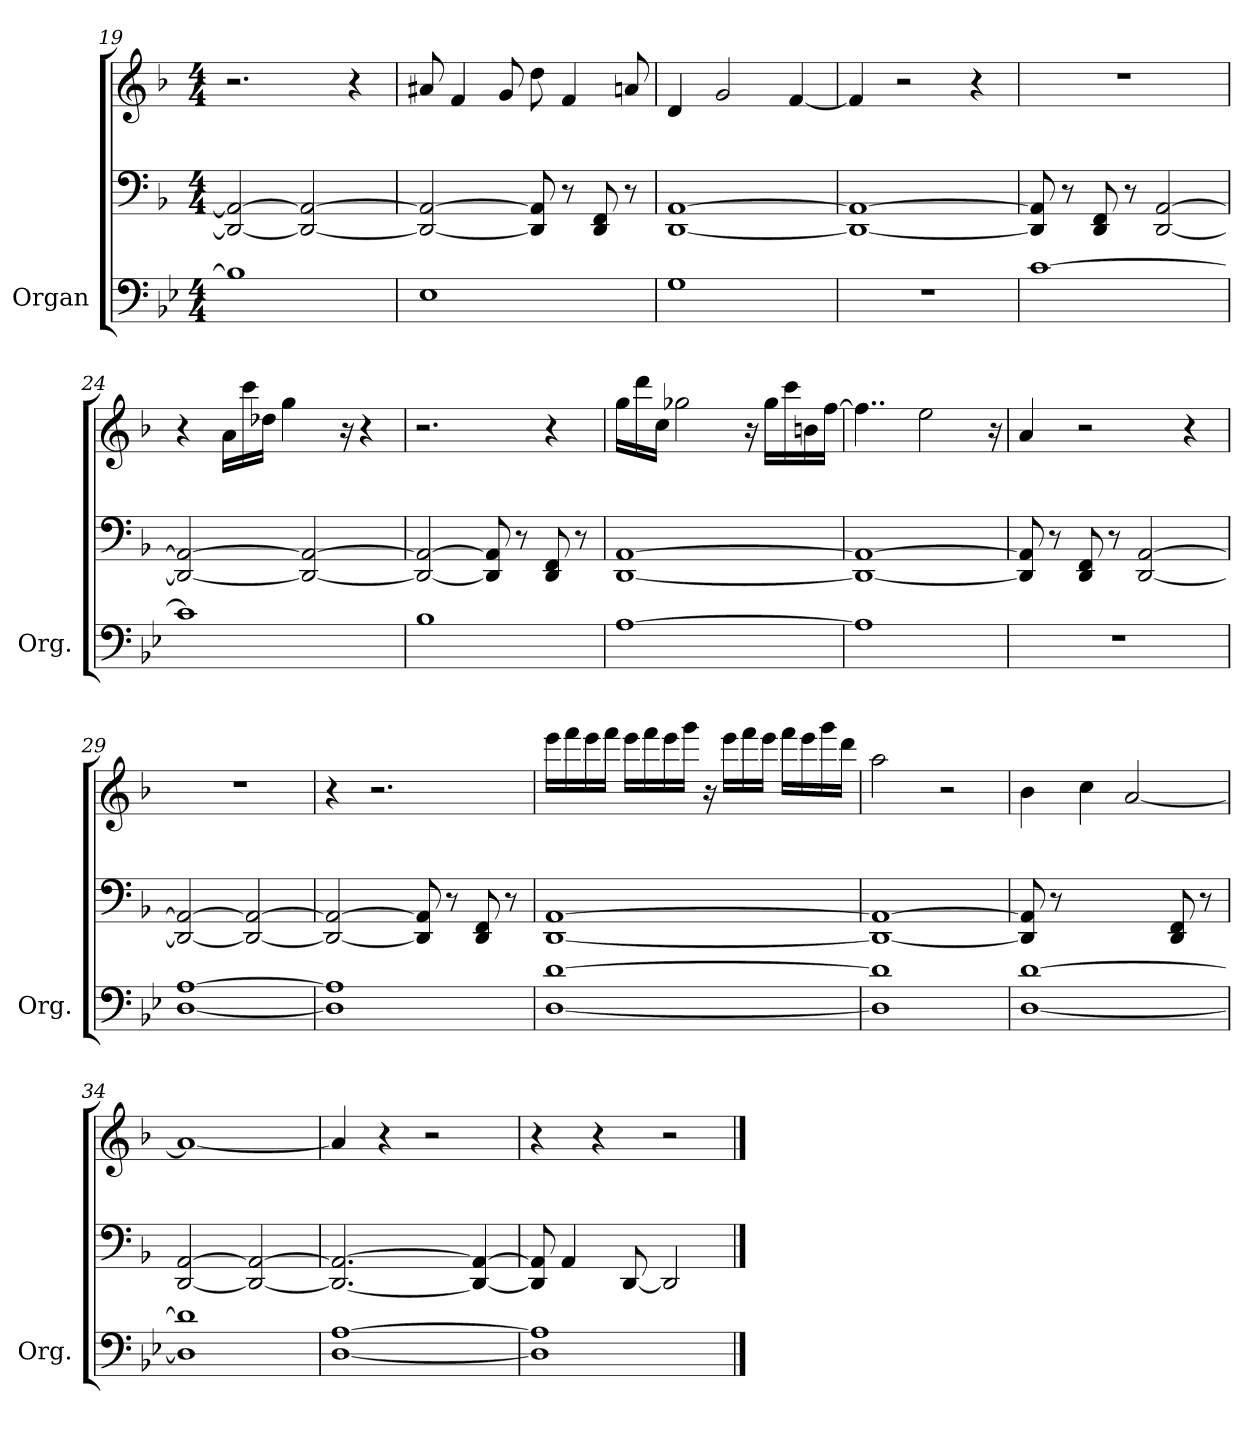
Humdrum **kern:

**kern	**kern	**kern
*part1	*part1	*part1
*staff3	*staff2	*staff1
*I"Organ	*	*
*I'Org.	*	*
*clefF4	*clefF4	*clefG2
*k[b-e-]	*k[b-]	*k[b-]
*B-:	*F:	*F:
*M4/4	*M4/4	*M4/4
=19	=19	=19
1B-]	2DD/_ 2AA/_	2.r
.	2DD/_ 2AA/_	.
.	.	4r
=20	=20	=20
1E-	2DD/_ 2AA/_	8a#X/
.	.	4f/
.	.	8g/
.	8DD/] 8AA/]	8dd\
.	8r	4f/
.	8DD/ 8FF/	.
.	8r	8an/
=21	=21	=21
1G	[1DD [1AA	4d/
.	.	2g/
.	.	[4f/
=22	=22	=22
1r	1DD_ 1AA_	4f/]
.	.	2r
.	.	4r
=23	=23	=23
[1c	8DD/] 8AA/]	1r
.	8r	.
.	8DD/ 8FF/	.
.	8r	.
.	[2DD/ [2AA/	.
!!LO:LB:g=z
=24	=24	=24
1c]	2DD/_ 2AA/_	4r
.	.	16a\LL
.	.	16ccc\
.	.	16dd-X\JJ
.	.	4gg\
.	2DD/_ 2AA/_	.
.	.	16r
.	.	4r
=25	=25	=25
1B-	2DD/_ 2AA/_	2.r
.	8DD/] 8AA/]	.
.	8r	.
.	8DD/ 8FF/	4r
.	8r	.
=26	=26	=26
[1A	[1DD [1AA	16gg\LL
.	.	16ddd\
.	.	16cc\JJ
.	.	2gg-X\
.	.	16r
.	.	16gg-\LL
.	.	16ccc\
.	.	16bn\
.	.	[16ff\JJ
=27	=27	=27
1A]	1DD_ 1AA_	4..ff\]
.	.	2ee\
.	.	16r
=28	=28	=28
1r	8DD/] 8AA/]	4a/
.	8r	.
.	8DD/ 8FF/	2r
.	8r	.
.	[2DD/ [2AA/	.
.	.	4r
=29	=29	=29
[1D [1A	2DD/_ 2AA/_	1r
.	2DD/_ 2AA/_	.
!!LO:LB:g=z
=30	=30	=30
1D] 1A]	2DD/_ 2AA/_	4r
.	.	2.r
.	8DD/] 8AA/]	.
.	8r	.
.	8DD/ 8FF/	.
.	8r	.
=31	=31	=31
[1D [1d	[1DD [1AA	16eee\LL
.	.	16fff\
.	.	16eee\
.	.	16fff\JJ
.	.	16eee\LL
.	.	16fff\
.	.	16eee\
.	.	16ggg\JJ
.	.	16r
.	.	16eee\LL
.	.	16fff\
.	.	16eee\JJ
.	.	16fff\LL
.	.	16eee\
.	.	16ggg\
.	.	16ddd\JJ
=32	=32	=32
1D] 1d]	1DD_ 1AA_	2aa\
.	.	2r
=33	=33	=33
[1D [1d	8DD/] 8AA/]	4b-\
.	8r	.
.	2ryy	4cc\
.	.	[2a/
.	8DD/ 8FF/	.
.	8r	.
=34	=34	=34
1D] 1d]	[2DD/ [2AA/	1a_
.	2DD/_ 2AA/_	.
=35	=35	=35
[1D [1A	2.DD/_ 2.AA/_	4a/]
.	.	4r
.	.	2r
.	4DD/_ 4AA/_	.
!!LO:LB:g=z
=36	=36	=36
1D] 1A]	8DD/] 8AA/]	4r
.	4AA/	.
.	.	4r
.	[8DD/	.
.	2DD/]	2r
==	==	==
*-	*-	*-
